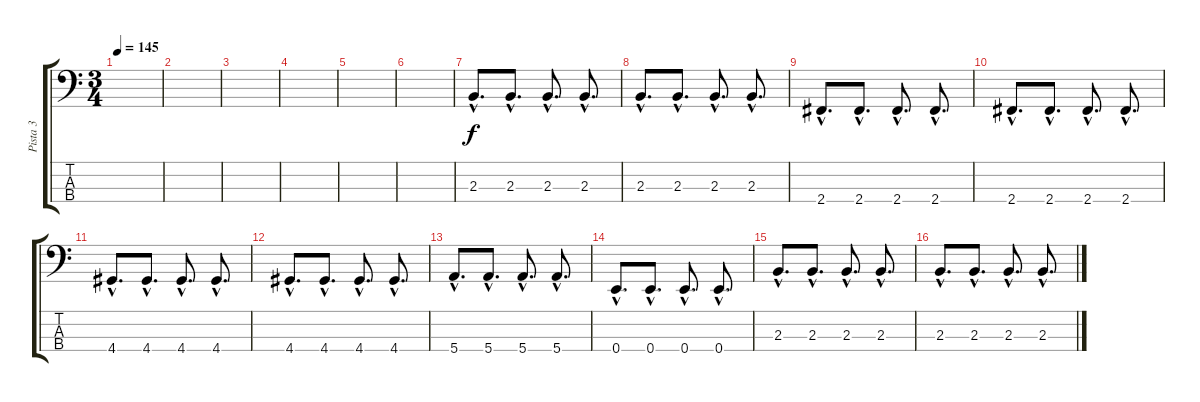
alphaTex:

\track ("Pista 3" "Pista 3") {instrument electricbassfinger}
\staff {score tabs}
\tuning (G2 D2 A1 E1) {hide}
\ts (3 4)
\tempo 145
\clef f4
\ks c
|
|
|
|
|
|
2.3{hac}.8{d} 2.3{hac}.8{d} 2.3{hac}.8{d} 2.3{hac}.8{d} |
2.3{hac}.8{d} 2.3{hac}.8{d} 2.3{hac}.8{d} 2.3{hac}.8{d} |
2.4{hac}.8{d} 2.4{hac}.8{d} 2.4{hac}.8{d} 2.4{hac}.8{d} |
2.4{hac}.8{d} 2.4{hac}.8{d} 2.4{hac}.8{d} 2.4{hac}.8{d} |
4.4{hac}.8{d} 4.4{hac}.8{d} 4.4{hac}.8{d} 4.4{hac}.8{d} |
4.4{hac}.8{d} 4.4{hac}.8{d} 4.4{hac}.8{d} 4.4{hac}.8{d} |
5.4{hac}.8{d} 5.4{hac}.8{d} 5.4{hac}.8{d} 5.4{hac}.8{d} |
0.4{hac}.8{d} 0.4{hac}.8{d} 0.4{hac}.8{d} 0.4{hac}.8{d} |
2.3{hac}.8{d} 2.3{hac}.8{d} 2.3{hac}.8{d} 2.3{hac}.8{d} |
2.3{hac}.8{d} 2.3{hac}.8{d} 2.3{hac}.8{d} 2.3{hac}.8{d}
